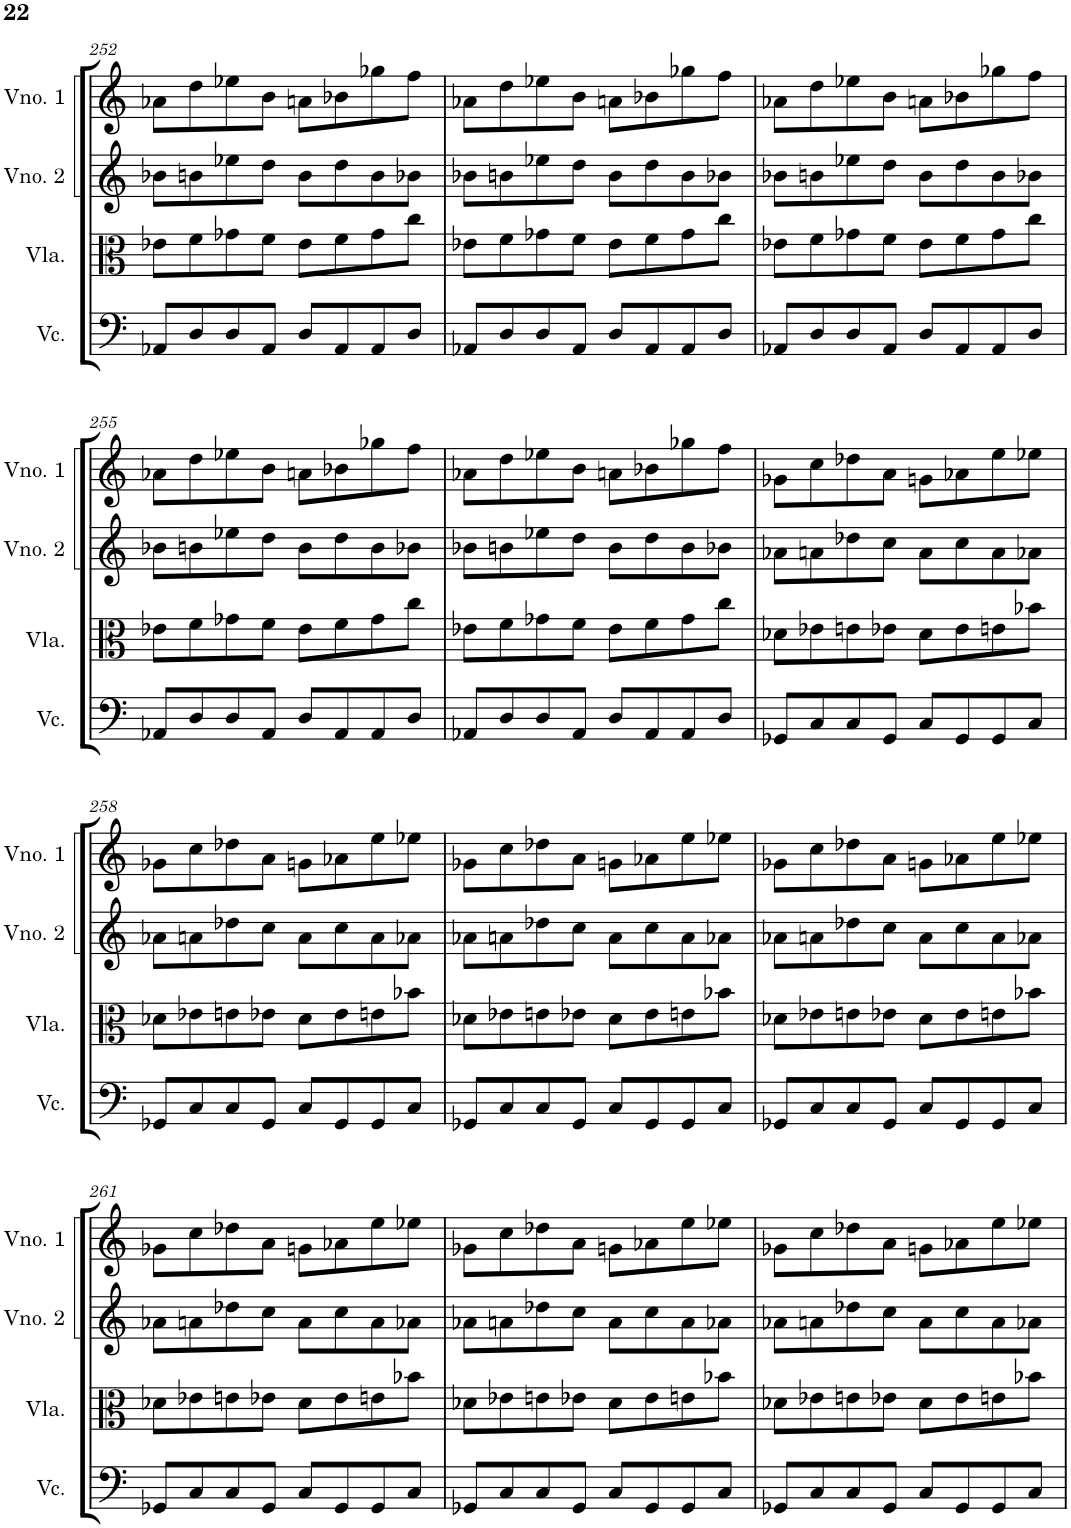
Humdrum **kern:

**kern	**kern	**kern	**kern
*part4	*part3	*part2	*part1
*staff4	*staff3	*staff2	*staff1
*I"Violoncelo	*I"Viola	*I"Violino 2	*I"Violino 1
*I'Vc.	*I'Vla.	*I'Vno. 2	*I'Vno. 1
!!LO:PB:g=z
*clefF4	*clefC3	*clefG2	*clefG2
*k[]	*k[]	*k[]	*k[]
*M4/4	*M4/4	*M4/4	*M4/4
=252	=252	=252	=252
8AA-X/L	8e-X\L	8b-X\L	8a-X\L
8D/	8f\	8bn\	8dd\
8D/	8g-X\	8ee-X\	8ee-X\
8AA-/J	8f\J	8dd\J	8b\J
8D/L	8e-\L	8b\L	8an\L
8AA-/	8f\	8dd\	8b-X\
8AA-/	8g-\	8b\	8gg-X\
8D/J	8cc\J	8b-X\J	8ff\J
=253	=253	=253	=253
8AA-X/L	8e-X\L	8b-X\L	8a-X\L
8D/	8f\	8bn\	8dd\
8D/	8g-X\	8ee-X\	8ee-X\
8AA-/J	8f\J	8dd\J	8b\J
8D/L	8e-\L	8b\L	8an\L
8AA-/	8f\	8dd\	8b-X\
8AA-/	8g-\	8b\	8gg-X\
8D/J	8cc\J	8b-X\J	8ff\J
=254	=254	=254	=254
8AA-X/L	8e-X\L	8b-X\L	8a-X\L
8D/	8f\	8bn\	8dd\
8D/	8g-X\	8ee-X\	8ee-X\
8AA-/J	8f\J	8dd\J	8b\J
8D/L	8e-\L	8b\L	8an\L
8AA-/	8f\	8dd\	8b-X\
8AA-/	8g-\	8b\	8gg-X\
8D/J	8cc\J	8b-X\J	8ff\J
!!LO:LB:g=z
=255	=255	=255	=255
8AA-X/L	8e-X\L	8b-X\L	8a-X\L
8D/	8f\	8bn\	8dd\
8D/	8g-X\	8ee-X\	8ee-X\
8AA-/J	8f\J	8dd\J	8b\J
8D/L	8e-\L	8b\L	8an\L
8AA-/	8f\	8dd\	8b-X\
8AA-/	8g-\	8b\	8gg-X\
8D/J	8cc\J	8b-X\J	8ff\J
=256	=256	=256	=256
8AA-X/L	8e-X\L	8b-X\L	8a-X\L
8D/	8f\	8bn\	8dd\
8D/	8g-X\	8ee-X\	8ee-X\
8AA-/J	8f\J	8dd\J	8b\J
8D/L	8e-\L	8b\L	8an\L
8AA-/	8f\	8dd\	8b-X\
8AA-/	8g-\	8b\	8gg-X\
8D/J	8cc\J	8b-X\J	8ff\J
=257	=257	=257	=257
8GG-X/L	8d-X\L	8a-X\L	8g-X\L
8C/	8e-X\	8an\	8cc\
8C/	8en\	8dd-X\	8dd-X\
8GG-/J	8e-X\J	8cc\J	8a\J
8C/L	8d-\L	8a\L	8gn\L
8GG-/	8e-\	8cc\	8a-X\
8GG-/	8en\	8a\	8ee\
8C/J	8b-X\J	8a-X\J	8ee-X\J
!!LO:LB:g=z
=258	=258	=258	=258
8GG-X/L	8d-X\L	8a-X\L	8g-X\L
8C/	8e-X\	8an\	8cc\
8C/	8en\	8dd-X\	8dd-X\
8GG-/J	8e-X\J	8cc\J	8a\J
8C/L	8d-\L	8a\L	8gn\L
8GG-/	8e-\	8cc\	8a-X\
8GG-/	8en\	8a\	8ee\
8C/J	8b-X\J	8a-X\J	8ee-X\J
=259	=259	=259	=259
8GG-X/L	8d-X\L	8a-X\L	8g-X\L
8C/	8e-X\	8an\	8cc\
8C/	8en\	8dd-X\	8dd-X\
8GG-/J	8e-X\J	8cc\J	8a\J
8C/L	8d-\L	8a\L	8gn\L
8GG-/	8e-\	8cc\	8a-X\
8GG-/	8en\	8a\	8ee\
8C/J	8b-X\J	8a-X\J	8ee-X\J
=260	=260	=260	=260
8GG-X/L	8d-X\L	8a-X\L	8g-X\L
8C/	8e-X\	8an\	8cc\
8C/	8en\	8dd-X\	8dd-X\
8GG-/J	8e-X\J	8cc\J	8a\J
8C/L	8d-\L	8a\L	8gn\L
8GG-/	8e-\	8cc\	8a-X\
8GG-/	8en\	8a\	8ee\
8C/J	8b-X\J	8a-X\J	8ee-X\J
!!LO:LB:g=z
=261	=261	=261	=261
8GG-X/L	8d-X\L	8a-X\L	8g-X\L
8C/	8e-X\	8an\	8cc\
8C/	8en\	8dd-X\	8dd-X\
8GG-/J	8e-X\J	8cc\J	8a\J
8C/L	8d-\L	8a\L	8gn\L
8GG-/	8e-\	8cc\	8a-X\
8GG-/	8en\	8a\	8ee\
8C/J	8b-X\J	8a-X\J	8ee-X\J
=262	=262	=262	=262
8GG-X/L	8d-X\L	8a-X\L	8g-X\L
8C/	8e-X\	8an\	8cc\
8C/	8en\	8dd-X\	8dd-X\
8GG-/J	8e-X\J	8cc\J	8a\J
8C/L	8d-\L	8a\L	8gn\L
8GG-/	8e-\	8cc\	8a-X\
8GG-/	8en\	8a\	8ee\
8C/J	8b-X\J	8a-X\J	8ee-X\J
=263	=263	=263	=263
8GG-X/L	8d-X\L	8a-X\L	8g-X\L
8C/	8e-X\	8an\	8cc\
8C/	8en\	8dd-X\	8dd-X\
8GG-/J	8e-X\J	8cc\J	8a\J
8C/L	8d-\L	8a\L	8gn\L
8GG-/	8e-\	8cc\	8a-X\
8GG-/	8en\	8a\	8ee\
8C/J	8b-X\J	8a-X\J	8ee-X\J
=	=	=	=
*-	*-	*-	*-
